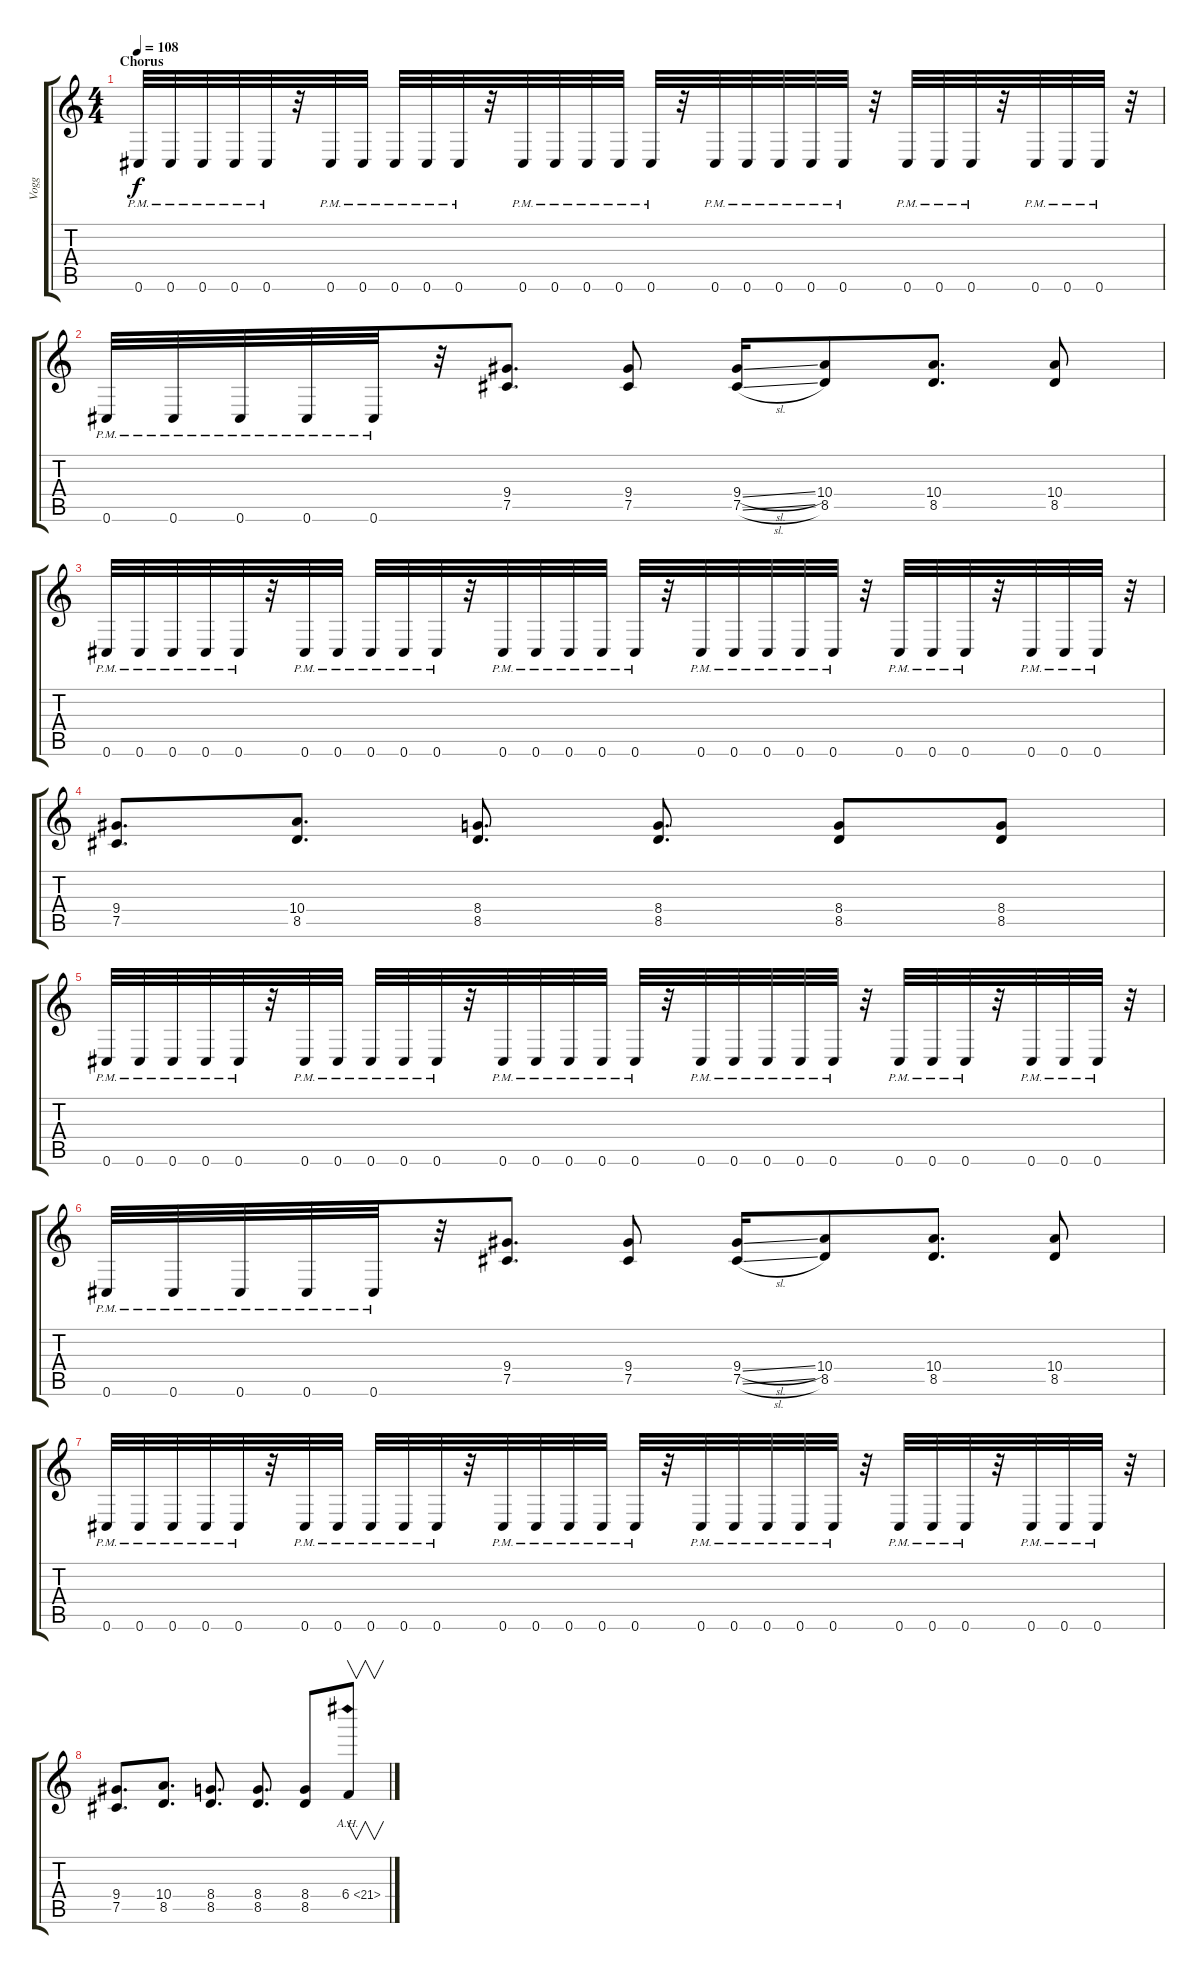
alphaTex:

\track ("Vogg" "Vogg") {instrument distortionguitar}
\staff {score tabs}
\tuning (Db4 Ab3 E3 B2 Gb2 Db2) {hide}
\ts (4 4)
\section ("" "Chorus")
\tempo 108
\clef g2
\ks c
0.6{pm}.32{dy f} 0.6{pm}.32 0.6{pm}.32 0.6{pm}.32 0.6{pm}.32 r.32 0.6{pm}.32 0.6{pm}.32 0.6{pm}.32 0.6{pm}.32 0.6{pm}.32 r.32 0.6{pm}.32 0.6{pm}.32 0.6{pm}.32 0.6{pm}.32 0.6{pm}.32 r.32 0.6{pm}.32 0.6{pm}.32 0.6{pm}.32 0.6{pm}.32 0.6{pm}.32 r.32 0.6{pm}.32 0.6{pm}.32 0.6{pm}.32 r.32 0.6{pm}.32 0.6{pm}.32 0.6{pm}.32 r.32 |
0.6{pm}.32 0.6{pm}.32 0.6{pm}.32 0.6{pm}.32 0.6{pm}.32 r.32 (9.4 7.5).8{d} (9.4 7.5).8 (9.4{sl} 7.5{sl}).16 (10.4 8.5).8 (10.4 8.5).8{d} (10.4 8.5).8 |
0.6{pm}.32 0.6{pm}.32 0.6{pm}.32 0.6{pm}.32 0.6{pm}.32 r.32 0.6{pm}.32 0.6{pm}.32 0.6{pm}.32 0.6{pm}.32 0.6{pm}.32 r.32 0.6{pm}.32 0.6{pm}.32 0.6{pm}.32 0.6{pm}.32 0.6{pm}.32 r.32 0.6{pm}.32 0.6{pm}.32 0.6{pm}.32 0.6{pm}.32 0.6{pm}.32 r.32 0.6{pm}.32 0.6{pm}.32 0.6{pm}.32 r.32 0.6{pm}.32 0.6{pm}.32 0.6{pm}.32 r.32 |
(9.4 7.5).8{d} (10.4 8.5).8{d} (8.4 8.5).8{d} (8.4 8.5).8{d} (8.4 8.5).8 (8.4 8.5).8 |
0.6{pm}.32 0.6{pm}.32 0.6{pm}.32 0.6{pm}.32 0.6{pm}.32 r.32 0.6{pm}.32 0.6{pm}.32 0.6{pm}.32 0.6{pm}.32 0.6{pm}.32 r.32 0.6{pm}.32 0.6{pm}.32 0.6{pm}.32 0.6{pm}.32 0.6{pm}.32 r.32 0.6{pm}.32 0.6{pm}.32 0.6{pm}.32 0.6{pm}.32 0.6{pm}.32 r.32 0.6{pm}.32 0.6{pm}.32 0.6{pm}.32 r.32 0.6{pm}.32 0.6{pm}.32 0.6{pm}.32 r.32 |
0.6{pm}.32 0.6{pm}.32 0.6{pm}.32 0.6{pm}.32 0.6{pm}.32 r.32 (9.4 7.5).8{d} (9.4 7.5).8 (9.4{sl} 7.5{sl}).16 (10.4 8.5).8 (10.4 8.5).8{d} (10.4 8.5).8 |
0.6{pm}.32 0.6{pm}.32 0.6{pm}.32 0.6{pm}.32 0.6{pm}.32 r.32 0.6{pm}.32 0.6{pm}.32 0.6{pm}.32 0.6{pm}.32 0.6{pm}.32 r.32 0.6{pm}.32 0.6{pm}.32 0.6{pm}.32 0.6{pm}.32 0.6{pm}.32 r.32 0.6{pm}.32 0.6{pm}.32 0.6{pm}.32 0.6{pm}.32 0.6{pm}.32 r.32 0.6{pm}.32 0.6{pm}.32 0.6{pm}.32 r.32 0.6{pm}.32 0.6{pm}.32 0.6{pm}.32 r.32 |
(9.4 7.5).8{d} (10.4 8.5).8{d} (8.4 8.5).8{d} (8.4 8.5).8{d} (8.4 8.5).8 6.4{ah 15}.8{v}
